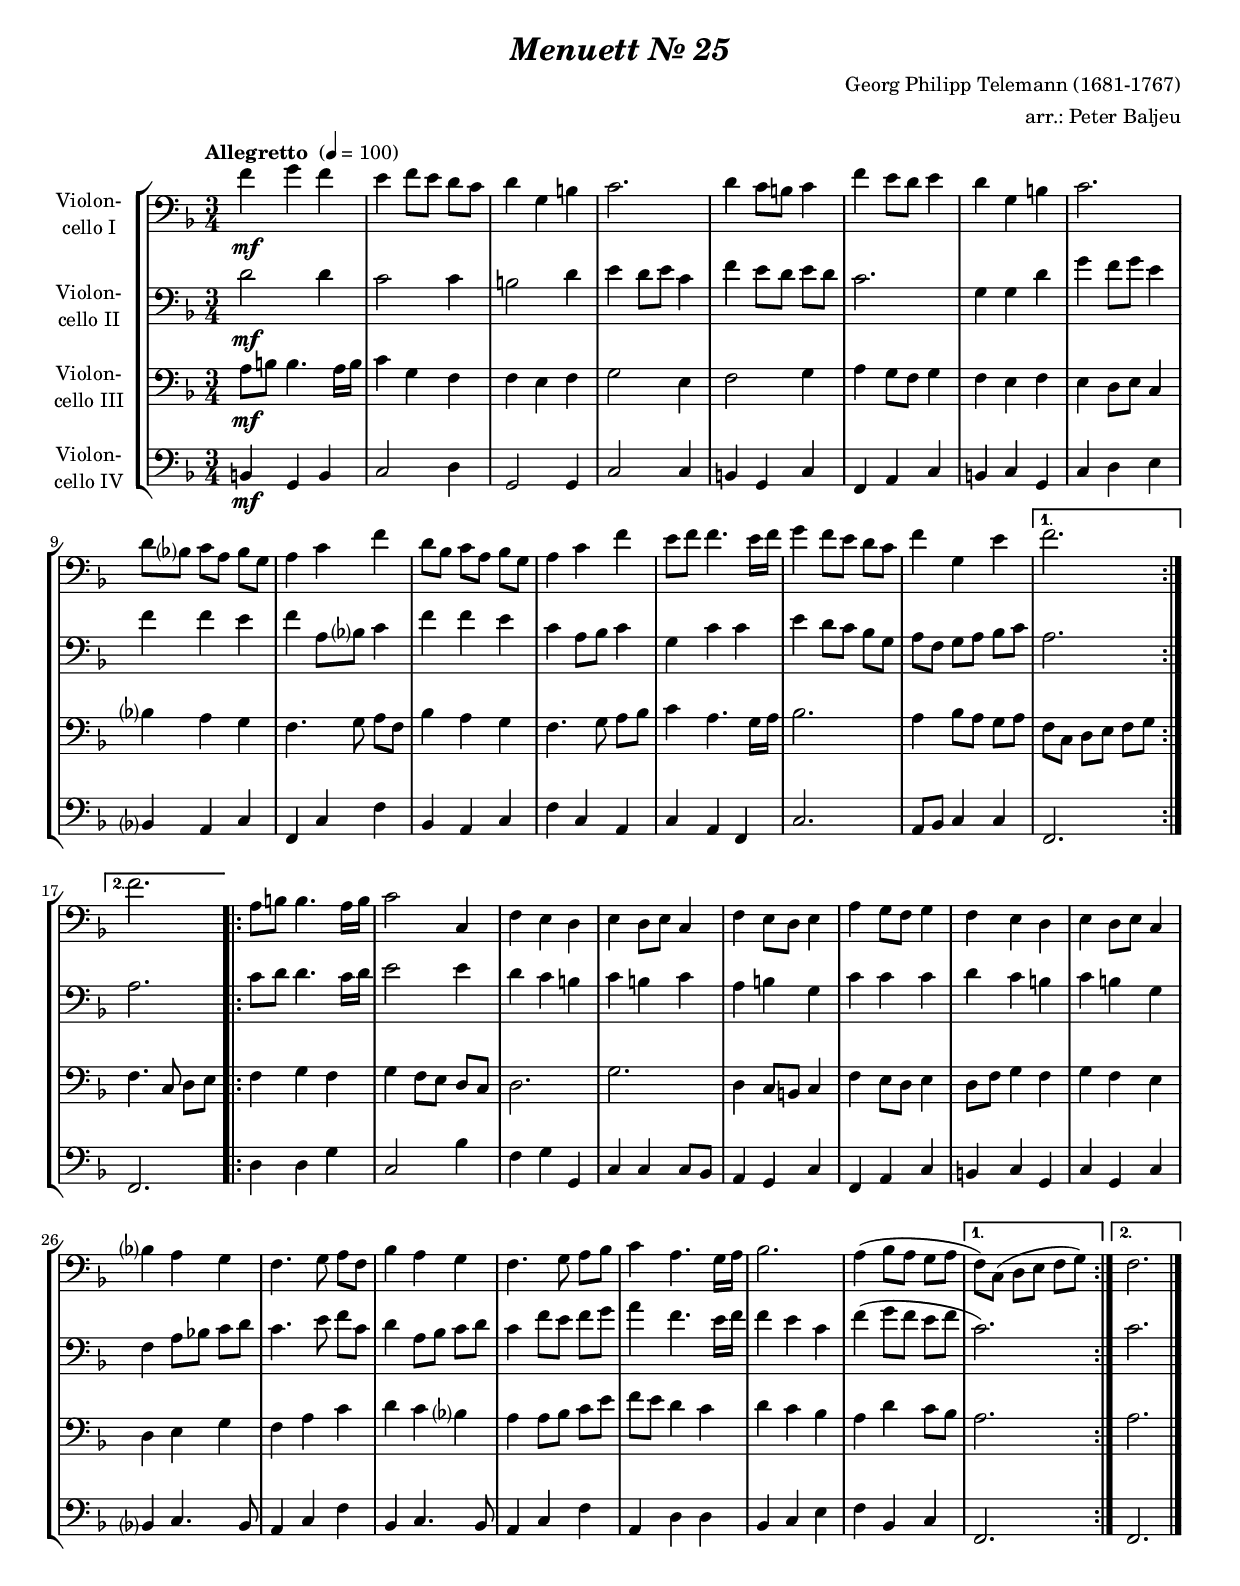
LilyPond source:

\version "2.14.2"
\include "deutsch.ly"

#(set-global-staff-size 17.25)

\header {
  title     = \markup \bold \italic "Menuett Nr. 25"
  composer  = "Georg Philipp Telemann (1681-1767)"
  arranger  = "arr.: Peter Baljeu"
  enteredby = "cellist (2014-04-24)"
}

voiceconsts = {
  \key g \major
  \time 3/4
  % Set default beaming for all staves
  \set Timing.beamExceptions = #'()
  \set Timing.baseMoment = #(ly:make-moment 1 4)
  \set Timing.beatStructure = #'(1 1 1)
  \clef "bass"
  % \numericTimeSignature
  \compressFullBarRests
  \tempo "Allegretto " 4=100
}

%mihi = "clarinet"
%milo = "bassoon"
mihi = "church organ"
milo = "church organ"

va = \relative c''' {
  \voiceconsts

  \repeat volta 2 {
    g4\mf a g
    fis g8 fis e d
    e4 a, cis
    d2.
    e4 d8 cis d4
    g fis8 e fis4
    e a, cis
    d2.

    e8 c? d h c a
    h4 d g
    e8 c d h c a
    h4 d g
    fis8 g g4. fis16 g
    a4 g8 fis e d

    g4 a, fis'
  }
  \alternative {
    { g2. }
    { g }
  }

  \repeat volta 2 {
    h,8 cis cis4. h16 cis
    d2 d,4
    g fis e
    fis e8 fis d4
    g fis8 e fis4

    h a8 g a4
    g fis e
    fis e8 fis d4
    c'? h a
    g4. a8 h g
    c4 h a

    g4. a8 h c
    d4 h4. a16 h
    c2.
    h4( c8 h a h
  }
  \alternative {
    { g) d( e fis g a) }
    { g2. }
  } \bar "|."
}

vb = \relative c'' {
  \voiceconsts

  \repeat volta 2 {
    e2\mf e4
    d2 d4
    cis2 e4
    fis e8 fis d4
    g fis8 e fis e
    d2.
    a4 a e'
    a g8 a fis4

    g g fis
    g h,8 c? d4
    g g fis
    d h8 c d4
    a d d
    fis e8 d c a
    h g a h c d
  }
  \alternative {
    { h2. }
    { h }
  }

  \repeat volta 2 {
    d8 e e4.d16 e
    fis2 fis4
    e d cis
    d cis d
    h cis a
    d d d

    e d cis
    d cis a
    g h8 c! d e
    d4. fis8 g d
    e4 h8 c d e

    d4 g8 fis g a
    h4 g4. fis16 g
    g4 fis d

    g( a8 g fis g
  }
  \alternative {
    { d2.) }
    { d }
  } \bar "|."
}

vc = \relative c'' {
  \voiceconsts

  \repeat volta 2 {
    h8\mf cis cis4. h16 cis
    d4 a g
    g fis g
    a2 fis4
    g2 a4
    h a8 g a4
    g fis g
    fis e8 fis d4

    c'? h a
    g4. a8 h g
    c4 h a
    g4. a8 h c
    d4 h4. a16 h
    c2.
    h4 c8 h a h
  }
  \alternative {
    { g d e fis g a }
    { g4. d8 e fis }
  }

  \repeat volta 2 {
    g4 a g
    a g8 fis e d
    e2.
    a
    e4 d8 cis d4

    g fis8 e fis4
    e8 g a4 g
    a g fis
    e fis a
    g h d
    e d c?

    h h8 c d fis
    g fis e4 d
    e d c
    h e d8 c
  }
  \alternative {
    { h2. }
    { h }
  } \bar "|."
}

vd = \relative c' {
  \voiceconsts

  \repeat volta 2 {
    cis4\mf a cis
    d2 e4
    a,2 a4
    d2 d4
    cis a d
    g, h d
    cis d a
    d e fis

    c? h d
    g, d' g
    c, h d
    g d h
    d h g
    d'2.
    h8 c d4 d
  }
  \alternative {
    { g,2. }
    { g }
  }

  \repeat volta 2 {
    e'4 e a
    d,2 c'4
    g a a,
    d d d8 c
    h4 a d
    g, h d
    cis d a

    d a d
    c? d4. c8
    h4 d g
    c, d4. c8
    h4 d g

    h, e e
    c d fis
    g c, d
  }
  \alternative {
    { g,2. }
    { g }
  } \bar "|."
}


music = \new StaffGroup <<
      \new Staff {
	\set Staff.midiInstrument = \mihi
	\set Staff.instrumentName = \markup \center-column { "Violon-" "cello I" }
	\transpose g f, { \va }
      }

      \new Staff {
	\set Staff.midiInstrument = \mihi
	\set Staff.instrumentName = \markup \center-column { "Violon-" "cello II" }
	\transpose g f, { \vb }
      }

      \new Staff {
	\set Staff.midiInstrument = \milo
	\set Staff.instrumentName = \markup \center-column { "Violon-" "cello III" }
	\transpose g f, { \vc }
      }

      \new Staff {
	\set Staff.midiInstrument = \milo
	\set Staff.instrumentName = \markup \center-column { "Violon-" "cello IV" }
	\transpose g f, { \vd }
      }
>>

\book {
  \score {
    \music
    \layout {}
  }

  \score {
    \unfoldRepeats \music

    \midi {
      \context {
        \Score
      }
    }
  }
}
